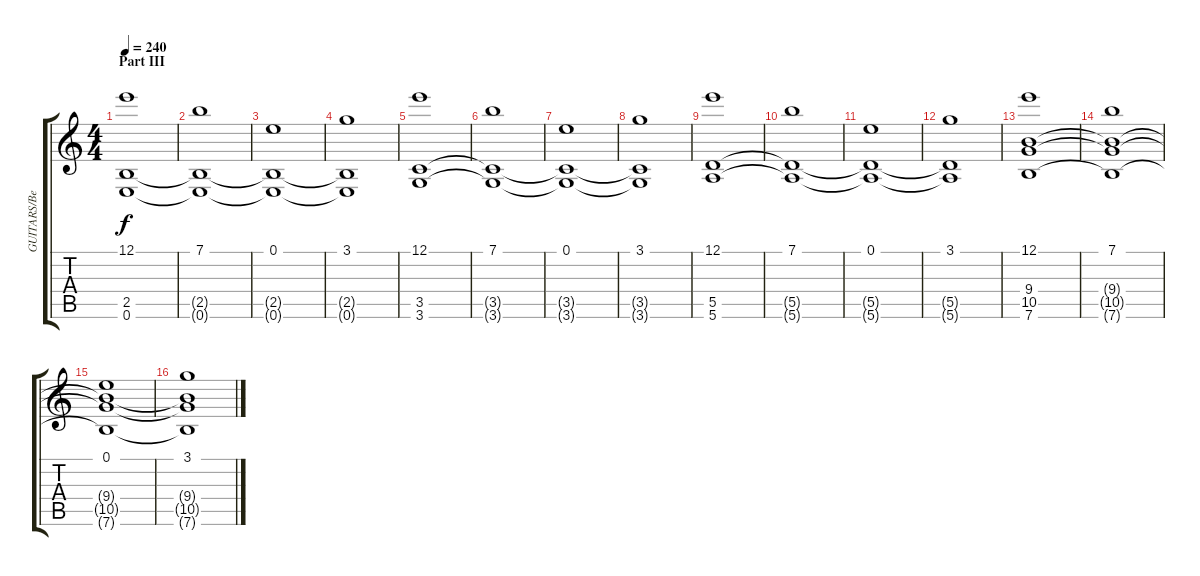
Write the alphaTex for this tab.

\track ("GUITARS/Bells of Sorrow" "GUITARS/Be") {instrument distortionguitar}
\staff {score tabs}
\tuning (E4 B3 G3 D3 A2 E2) {hide}
\ts (4 4)
\section ("" "Part III")
\tempo 240
\clef g2
\ks c
(12.1 2.5 0.6).1{dy f instrument tubularbells} |
(7.1 2.5{t} 0.6{t}).1 |
(0.1 2.5{t} 0.6{t}).1 |
(3.1 2.5{t} 0.6{t}).1 |
(12.1 3.5 3.6).1 |
(7.1 3.5{t} 3.6{t}).1 |
(0.1 3.5{t} 3.6{t}).1 |
(3.1 3.5{t} 3.6{t}).1 |
(12.1 5.5 5.6).1 |
(7.1 5.5{t} 5.6{t}).1 |
(0.1 5.5{t} 5.6{t}).1 |
(3.1 5.5{t} 5.6{t}).1 |
(12.1 9.4 10.5 7.6).1 |
(7.1 9.4{t} 10.5{t} 7.6{t}).1 |
(0.1 9.4{t} 10.5{t} 7.6{t}).1 |
(3.1 9.4{t} 10.5{t} 7.6{t}).1
